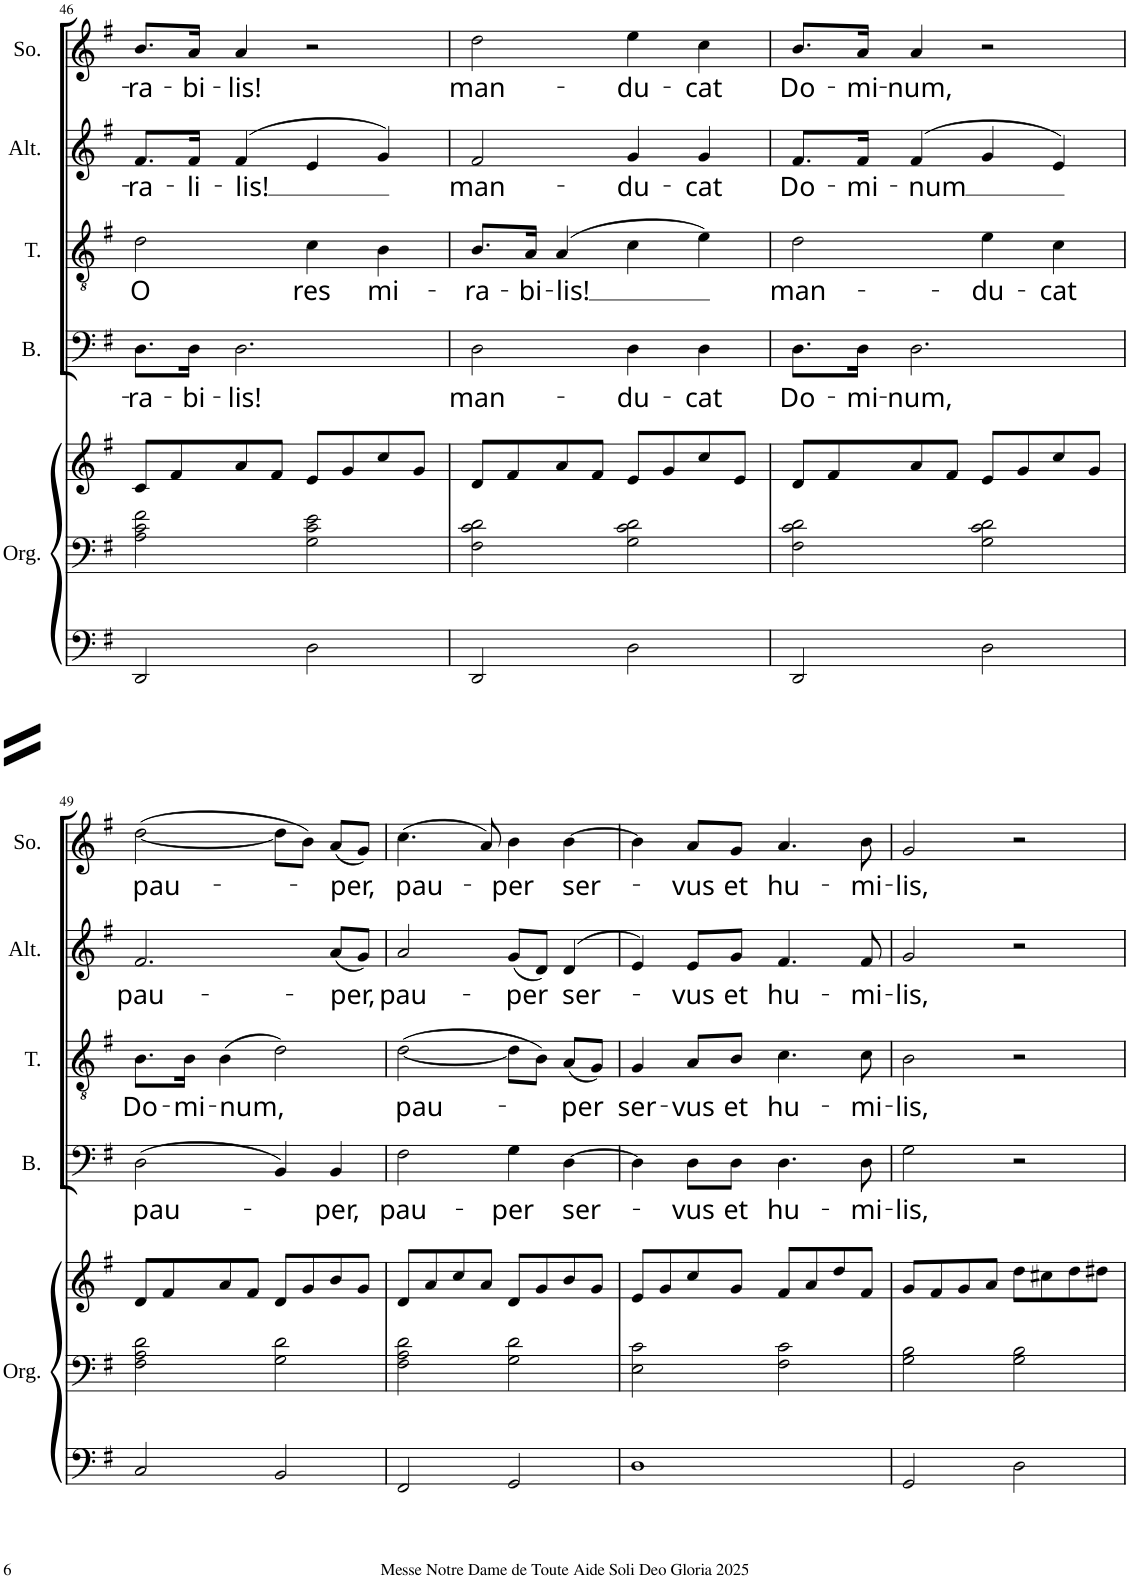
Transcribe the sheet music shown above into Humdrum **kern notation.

**kern	**kern	**kern	**kern	**text	**kern	**text	**kern	**text	**kern	**text
*part5	*part5	*part5	*part4	*part4	*part3	*part3	*part2	*part2	*part1	*part1
*staff7	*staff6	*staff5	*staff4	*staff4	*staff3	*staff3	*staff2	*staff2	*staff1	*staff1
*I"Orgue	*	*	*I"Basse	*	*I"Ténor	*	*I"Alto	*	*I"Soprano	*
*I'Org.	*	*	*I'B.	*	*I'T.	*	*I'Alt.	*	*I'So.	*
!!LO:PB:g=z
*clefF4	*clefF4	*clefG2	*clefF4	*	*clefGv2	*	*clefG2	*	*clefG2	*
*k[f#]	*k[f#]	*k[f#]	*k[f#]	*	*k[f#]	*	*k[f#]	*	*k[f#]	*
*M4/4	*M4/4	*M4/4	*M4/4	*	*M4/4	*	*M4/4	*	*M4/4	*
=46	=46	=46	=46	=46	=46	=46	=46	=46	=46	=46
!	!	!	!	!LO:LY:b	!	!LO:LY:b	!	!LO:LY:b	!	!LO:LY:b
2DD/	2A\ 2c\ 2f#\	8c/L	8.D\L	-ra-	2d\	O	8.f#/L	-ra-	8.b/L	-ra-
.	.	8f#/	.	.	.	.	.	.	.	.
!	!	!	!	!LO:LY:b	!	!	!	!LO:LY:b	!	!LO:LY:b
.	.	.	16D\Jk	-bi-	.	.	16f#/Jk	-li-	16a/Jk	-bi-
!	!	!	!	!LO:LY:b	!	!	!	!LO:LY:b	!	!LO:LY:b
.	.	8a/	2.D\	-lis!	.	.	(>4f#/	-lis!	4a/	-lis!
.	.	8f#/J	.	.	.	.	.	.	.	.
!	!	!	!	!	!	!LO:LY:b	!	!	!	!
2D\	2G\ 2c\ 2e\	8e/L	.	.	4c\	res	4e/	.	2r	.
.	.	8g/	.	.	.	.	.	.	.	.
!	!	!	!	!	!	!LO:LY:b	!	!	!	!
.	.	8cc/	.	.	4B\	mi-	4g/)	.	.	.
.	.	8g/J	.	.	.	.	.	.	.	.
=47	=47	=47	=47	=47	=47	=47	=47	=47	=47	=47
!	!	!	!	!LO:LY:b	!	!LO:LY:b	!	!LO:LY:b	!	!LO:LY:b
2DD/	2F#\ 2c\ 2d\	8d/L	2D\	man-	8.B/L	-ra-	2f#/	man-	2dd\	man-
.	.	8f#/	.	.	.	.	.	.	.	.
!	!	!	!	!	!	!LO:LY:b	!	!	!	!
.	.	.	.	.	16A/Jk	-bi-	.	.	.	.
!	!	!	!	!	!	!LO:LY:b	!	!	!	!
.	.	8a/	.	.	(4A/	-lis!	.	.	.	.
.	.	8f#/J	.	.	.	.	.	.	.	.
!	!	!	!	!LO:LY:b	!	!	!	!LO:LY:b	!	!LO:LY:b
2D\	2G\ 2c\ 2d\	8e/L	4D\	-du-	4c\	.	4g/	-du-	4ee\	-du-
.	.	8g/	.	.	.	.	.	.	.	.
!	!	!	!	!LO:LY:b	!	!	!	!LO:LY:b	!	!LO:LY:b
.	.	8cc/	4D\	-cat	4e\)	.	4g/	-cat	4cc\	-cat
.	.	8e/J	.	.	.	.	.	.	.	.
=48	=48	=48	=48	=48	=48	=48	=48	=48	=48	=48
!	!	!	!	!LO:LY:b	!	!LO:LY:b	!	!LO:LY:b	!	!LO:LY:b
2DD/	2F#\ 2c\ 2d\	8d/L	8.D\L	Do-	2d\	man-	8.f#/L	Do-	8.b/L	Do-
.	.	8f#/	.	.	.	.	.	.	.	.
!	!	!	!	!LO:LY:b	!	!	!	!LO:LY:b	!	!LO:LY:b
.	.	.	16D\Jk	-mi-	.	.	16f#/Jk	-mi-	16a/Jk	-mi-
!	!	!	!	!LO:LY:b	!	!	!	!LO:LY:b	!	!LO:LY:b
.	.	8a/	2.D\	-num,	.	.	(>4f#/	-num	4a/	-num,
.	.	8f#/J	.	.	.	.	.	.	.	.
!	!	!	!	!	!	!LO:LY:b	!	!	!	!
2D\	2G\ 2c\ 2d\	8e/L	.	.	4e\	-du-	4g/	.	2r	.
.	.	8g/	.	.	.	.	.	.	.	.
!	!	!	!	!	!	!LO:LY:b	!	!	!	!
.	.	8cc/	.	.	4c\	-cat	4e/)	.	.	.
.	.	8g/J	.	.	.	.	.	.	.	.
!!LO:LB:g=z
=49	=49	=49	=49	=49	=49	=49	=49	=49	=49	=49
!	!	!	!	!LO:LY:b	!	!LO:LY:b	!	!LO:LY:b	!	!LO:LY:b
2C/	2F#\ 2A\ 2d\	8d/L	(2D\	pau-	8.B\L	Do-	2.f#/	pau-	([<2dd\	pau-
.	.	8f#/	.	.	.	.	.	.	.	.
!	!	!	!	!	!	!LO:LY:b	!	!	!	!
.	.	.	.	.	16B\Jk	-mi-	.	.	.	.
!	!	!	!	!	!	!LO:LY:b	!	!	!	!
.	.	8a/	.	.	(4B\	-num,	.	.	.	.
.	.	8f#/J	.	.	.	.	.	.	.	.
2BB/	2G\ 2d\	8d/L	4BB/)	.	2d\)	.	.	.	8dd\L]	.
.	.	8g/	.	.	.	.	.	.	8b\J)	.
!	!	!	!	!LO:LY:b	!	!	!	!LO:LY:b	!	!LO:LY:b
.	.	8b/	4BB/	-per,	.	.	(8a/L	-per,	(8a/L	-per,
.	.	8g/J	.	.	.	.	8g/J)	.	8g/J)	.
=50	=50	=50	=50	=50	=50	=50	=50	=50	=50	=50
!	!	!	!	!LO:LY:b	!	!LO:LY:b	!	!LO:LY:b	!	!LO:LY:b
2FF#/	2F#\ 2A\ 2d\	8d/L	2F#\	pau-	(>[<2d\	pau-	2a/	pau-	(4.cc\	pau-
.	.	8a/	.	.	.	.	.	.	.	.
.	.	8cc/	.	.	.	.	.	.	.	.
.	.	8a/J	.	.	.	.	.	.	8a/)	.
!	!	!	!	!LO:LY:b	!	!	!	!LO:LY:b	!	!LO:LY:b
2GG/	2G\ 2d\	8d/L	4G\	-per	8d\L]	.	(8g/L	-per	4b\	-per
.	.	8g/	.	.	8B\J)	.	8d/J)	.	.	.
!	!	!	!	!LO:LY:b	!	!LO:LY:b	!	!LO:LY:b	!	!LO:LY:b
.	.	8b/	[4D\	ser-	(8A/L	-per	(>4d/	ser-	[4b\	ser-
.	.	8g/J	.	.	8G/J)	.	.	.	.	.
=51	=51	=51	=51	=51	=51	=51	=51	=51	=51	=51
!	!	!	!	!	!	!LO:LY:b	!	!	!	!
1D	2E\ 2c\	8e/L	4D\]	.	4G/	ser-	4e/)	.	4b\]	.
.	.	8g/	.	.	.	.	.	.	.	.
!	!	!	!	!LO:LY:b	!	!LO:LY:b	!	!LO:LY:b	!	!LO:LY:b
.	.	8cc/	8D\L	-vus	8A/L	-vus	8e/L	-vus	8a/L	-vus
!	!	!	!	!LO:LY:b	!	!LO:LY:b	!	!LO:LY:b	!	!LO:LY:b
.	.	8g/J	8D\J	et	8B/J	et	8g/J	et	8g/J	et
!	!	!	!	!LO:LY:b	!	!LO:LY:b	!	!LO:LY:b	!	!LO:LY:b
.	2F#\ 2c\	8f#/L	4.D\	hu-	4.c\	hu-	4.f#/	hu-	4.a/	hu-
.	.	8a/	.	.	.	.	.	.	.	.
.	.	8dd/	.	.	.	.	.	.	.	.
!	!	!	!	!LO:LY:b	!	!LO:LY:b	!	!LO:LY:b	!	!LO:LY:b
.	.	8f#/J	8D\	-mi-	8c\	-mi-	8f#/	-mi-	8b\	-mi-
=52	=52	=52	=52	=52	=52	=52	=52	=52	=52	=52
!	!	!	!	!LO:LY:b	!	!LO:LY:b	!	!LO:LY:b	!	!LO:LY:b
2GG/	2G\ 2B\	8g/L	2G\	-lis,	2B\	-lis,	2g/	-lis,	2g/	-lis,
.	.	8f#/	.	.	.	.	.	.	.	.
.	.	8g/	.	.	.	.	.	.	.	.
.	.	8a/J	.	.	.	.	.	.	.	.
2D\	2G\ 2B\	8dd\L	2r	.	2r	.	2r	.	2r	.
.	.	8cc#X\	.	.	.	.	.	.	.	.
.	.	8dd\	.	.	.	.	.	.	.	.
.	.	8dd#X\J	.	.	.	.	.	.	.	.
=	=	=	=	=	=	=	=	=	=	=
*-	*-	*-	*-	*-	*-	*-	*-	*-	*-	*-
